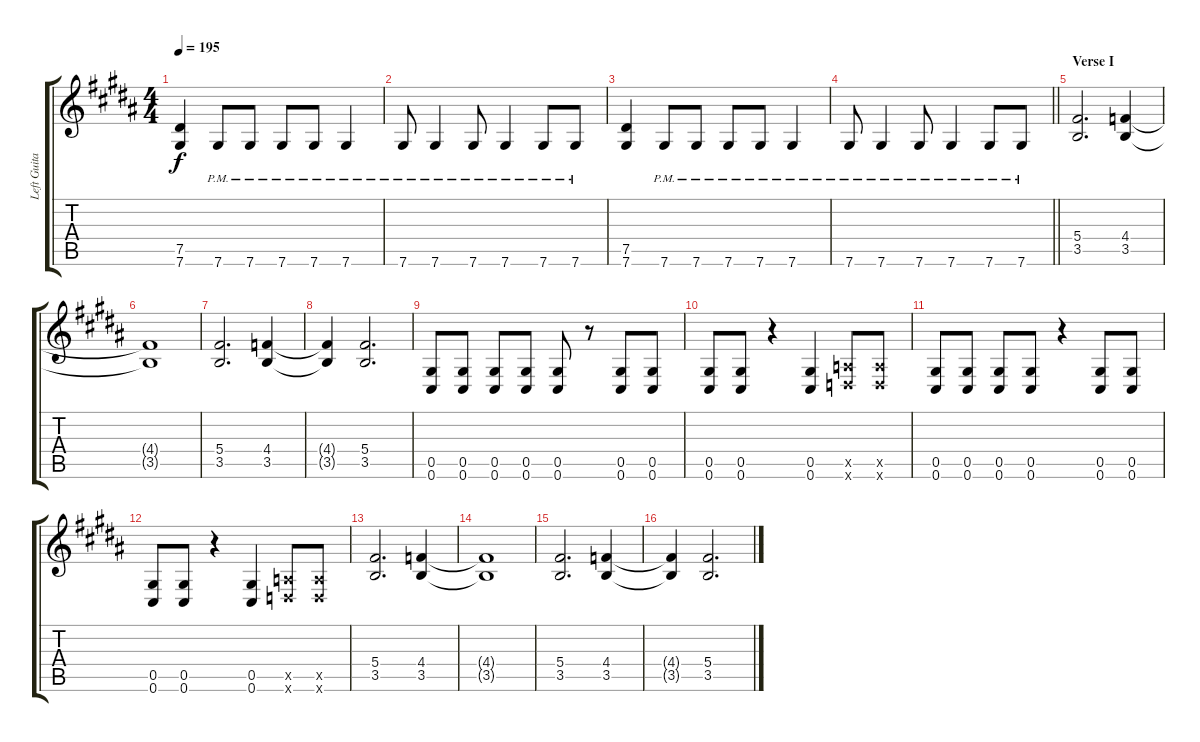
\track ("Left Guitar" "Left Guita") {instrument distortionguitar}
\staff {score tabs}
\tuning (Eb4 Bb3 Gb3 Db3 Ab2 Db2) {hide}
\ts (4 4)
\tempo 195
\clef g2
\ks b
(7.5 7.6).4{dy f} 7.6{pm}.8 7.6{pm}.8 7.6{pm}.8 7.6{pm}.8 7.6{pm}.4 |
7.6{pm}.8 7.6{pm}.4 7.6{pm}.8 7.6{pm}.4 7.6{pm}.8 7.6{pm}.8 |
(7.5 7.6).4 7.6{pm}.8 7.6{pm}.8 7.6{pm}.8 7.6{pm}.8 7.6{pm}.4 |
\barLineRight lightlight
7.6{pm}.8 7.6{pm}.4 7.6{pm}.8 7.6{pm}.4 7.6{pm}.8 7.6{pm}.8 |
\section ("" "Verse I")
(5.4 3.5).2{d} (4.4 3.5).4 |
(4.4{t} 3.5{t}).1 |
(5.4 3.5).2{d} (4.4 3.5).4 |
(4.4{t} 3.5{t}).4 (5.4 3.5).2{d} |
(0.5 0.6).8 (0.5 0.6).8 (0.5 0.6).8 (0.5 0.6).8 (0.5 0.6).8 r.8 (0.5 0.6).8 (0.5 0.6).8 |
(0.5 0.6).8 (0.5 0.6).8 r.4 (0.5 0.6).4 (1.5{x} 1.6{x}).8 (1.5{x} 1.6{x}).8 |
(0.5 0.6).8 (0.5 0.6).8 (0.5 0.6).8 (0.5 0.6).8 r.4 (0.5 0.6).8 (0.5 0.6).8 |
(0.5 0.6).8 (0.5 0.6).8 r.4 (0.5 0.6).4 (1.5{x} 1.6{x}).8 (1.5{x} 1.6{x}).8 |
(5.4 3.5).2{d} (4.4 3.5).4 |
(4.4{t} 3.5{t}).1 |
(5.4 3.5).2{d} (4.4 3.5).4 |
(4.4{t} 3.5{t}).4 (5.4 3.5).2{d}
